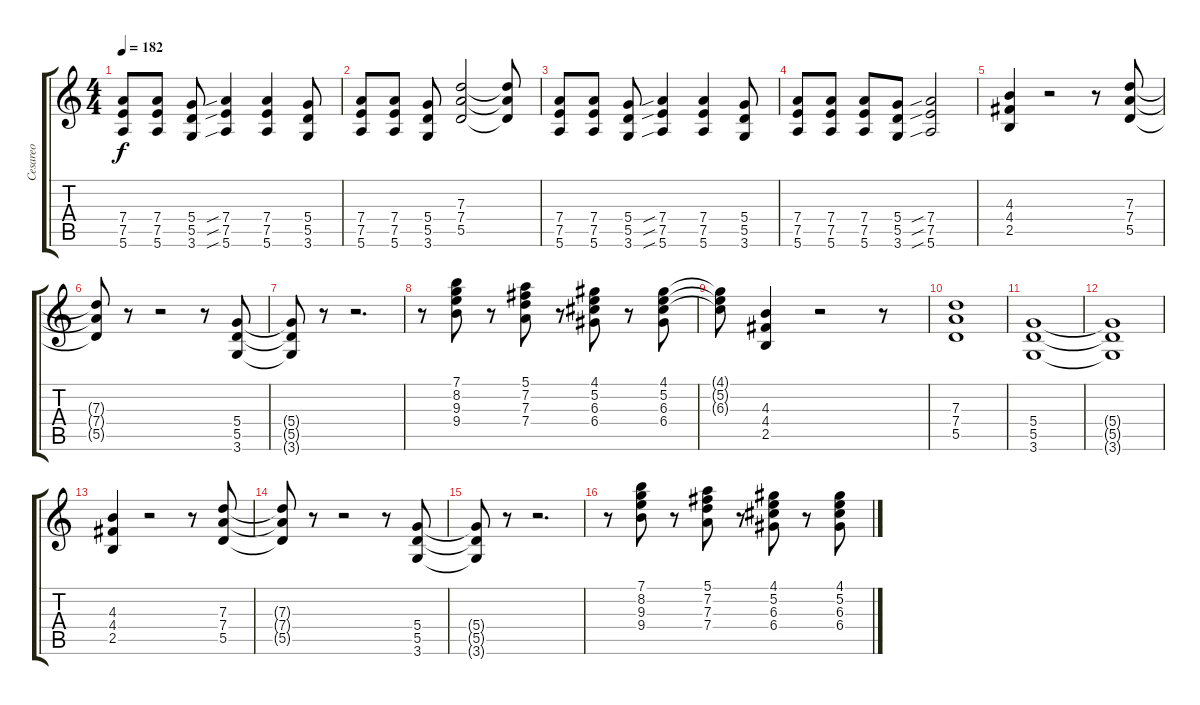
\track ("Cesareo" "Cesareo") {instrument distortionguitar}
\staff {score tabs}
\tuning (E4 B3 G3 D3 A2 E2) {hide}
\ts (4 4)
\tempo 182
\clef g2
\ks c
(7.4 7.5 5.6).8{dy f} (7.4 7.5 5.6).8 (5.4 5.5 3.6).8 (7.4{sib} 7.5{sib} 5.6{sib}).4 (7.4 7.5 5.6).4 (5.4 5.5 3.6).8 |
(7.4 7.5 5.6).8 (7.4 7.5 5.6).8 (5.4 5.5 3.6).8 (7.3 7.4 5.5).2 (7.3{t} 7.4{t} 5.5{t}).8 |
(7.4 7.5 5.6).8 (7.4 7.5 5.6).8 (5.4 5.5 3.6).8 (7.4{sib} 7.5{sib} 5.6{sib}).4 (7.4 7.5 5.6).4 (5.4 5.5 3.6).8 |
(7.4 7.5 5.6).8 (7.4 7.5 5.6).8 (7.4 7.5 5.6).8 (5.4 5.5 3.6).8 (7.4{sib} 7.5{sib} 5.6{sib}).2 |
(4.3 4.4 2.5).4 r.2 r.8 (7.3 7.4 5.5).8 |
(7.3{t} 7.4{t} 5.5{t}).8 r.8 r.2 r.8 (5.4 5.5 3.6).8 |
(5.4{t} 5.5{t} 3.6{t}).8 r.8 r.2{d} |
r.8 (7.1 8.2 9.3 9.4).8 r.8 (5.1 7.2 7.3 7.4).8 r.8 (4.1 5.2 6.3 6.4).8 r.8 (4.1 5.2 6.3 6.4).8 |
(4.1{t} 5.2{t} 6.3{t}).8 (4.3 4.4 2.5).4 r.2 r.8 |
(7.3 7.4 5.5).1 |
(5.4 5.5 3.6).1 |
(5.4{t} 5.5{t} 3.6{t}).1 |
(4.3 4.4 2.5).4 r.2 r.8 (7.3 7.4 5.5).8 |
(7.3{t} 7.4{t} 5.5{t}).8 r.8 r.2 r.8 (5.4 5.5 3.6).8 |
(5.4{t} 5.5{t} 3.6{t}).8 r.8 r.2{d} |
r.8 (7.1 8.2 9.3 9.4).8 r.8 (5.1 7.2 7.3 7.4).8 r.8 (4.1 5.2 6.3 6.4).8 r.8 (4.1 5.2 6.3 6.4).8
